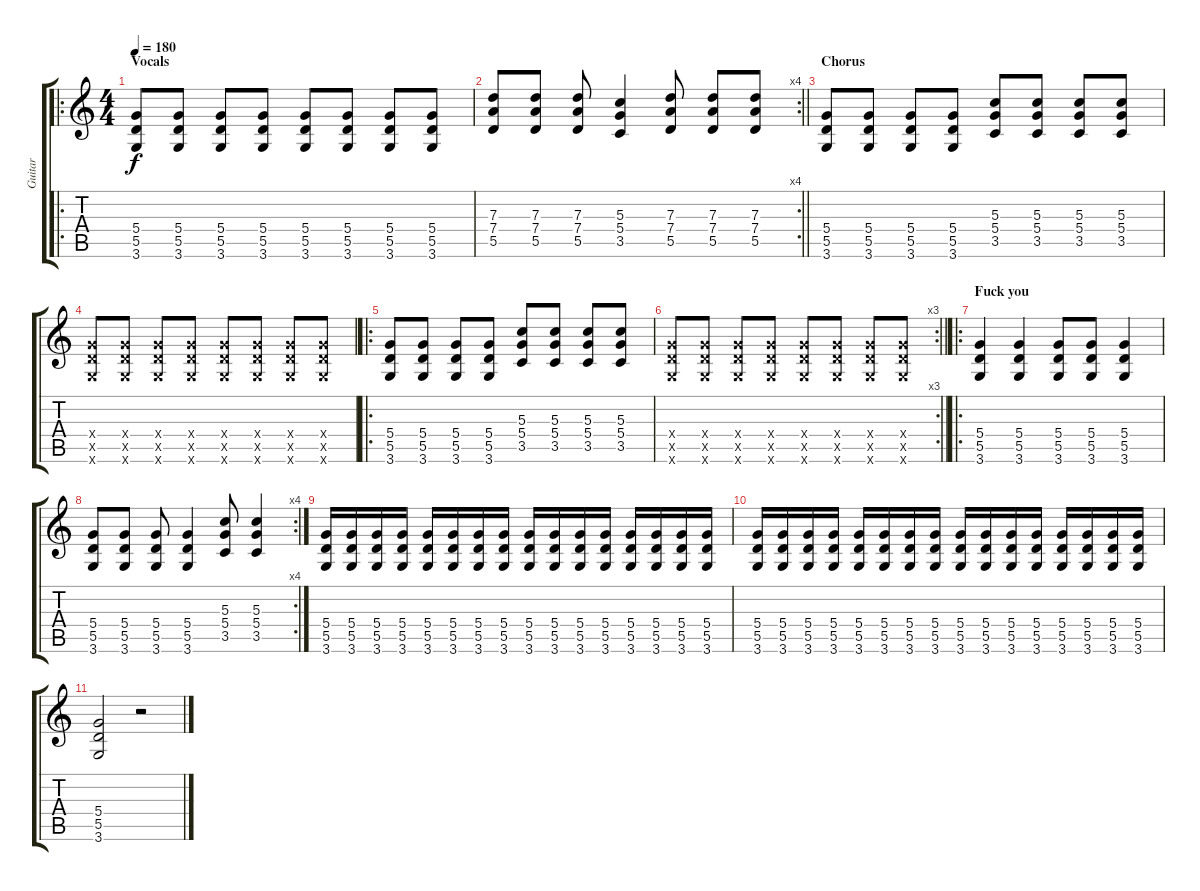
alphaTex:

\track ("Guitar" "Guitar") {instrument overdrivenguitar}
\staff {score tabs}
\tuning (E4 B3 G3 D3 A2 E2) {hide}
\ro
\ts (4 4)
\section ("" "Vocals")
\tempo 180
\clef g2
\ks c
(5.4 5.5 3.6).8{dy f} (5.4 5.5 3.6).8 (5.4 5.5 3.6).8 (5.4 5.5 3.6).8 (5.4 5.5 3.6).8 (5.4 5.5 3.6).8 (5.4 5.5 3.6).8 (5.4 5.5 3.6).8 |
\rc 4
\barLineRight lightlight
(7.3 7.4 5.5).8 (7.3 7.4 5.5).8 (7.3 7.4 5.5).8 (5.3 5.4 3.5).4 (7.3 7.4 5.5).8 (7.3 7.4 5.5).8 (7.3 7.4 5.5).8 |
\section ("" "Chorus")
(5.4 5.5 3.6).8 (5.4 5.5 3.6).8 (5.4 5.5 3.6).8 (5.4 5.5 3.6).8 (5.3 5.4 3.5).8 (5.3 5.4 3.5).8 (5.3 5.4 3.5).8 (5.3 5.4 3.5).8 |
(5.4{x} 5.5{x} 3.6{x}).8 (5.4{x} 5.5{x} 3.6{x}).8 (5.4{x} 5.5{x} 3.6{x}).8 (5.4{x} 5.5{x} 3.6{x}).8 (5.4{x} 5.5{x} 3.6{x}).8 (5.4{x} 5.5{x} 3.6{x}).8 (5.4{x} 5.5{x} 3.6{x}).8 (5.4{x} 5.5{x} 3.6{x}).8 |
\ro
(5.4 5.5 3.6).8 (5.4 5.5 3.6).8 (5.4 5.5 3.6).8 (5.4 5.5 3.6).8 (5.3 5.4 3.5).8 (5.3 5.4 3.5).8 (5.3 5.4 3.5).8 (5.3 5.4 3.5).8 |
\rc 3
\barLineRight lightlight
(5.4{x} 5.5{x} 3.6{x}).8 (5.4{x} 5.5{x} 3.6{x}).8 (5.4{x} 5.5{x} 3.6{x}).8 (5.4{x} 5.5{x} 3.6{x}).8 (5.4{x} 5.5{x} 3.6{x}).8 (5.4{x} 5.5{x} 3.6{x}).8 (5.4{x} 5.5{x} 3.6{x}).8 (5.4{x} 5.5{x} 3.6{x}).8 |
\ro
\section ("" "Fuck you")
(5.4 5.5 3.6).4 (5.4 5.5 3.6).4 (5.4 5.5 3.6).8 (5.4 5.5 3.6).8 (5.4 5.5 3.6).4 |
\rc 4
(5.4 5.5 3.6).8 (5.4 5.5 3.6).8 (5.4 5.5 3.6).8 (5.4 5.5 3.6).4 (5.3 5.4 3.5).8 (5.3 5.4 3.5).4 |
(5.4 5.5 3.6).16 (5.4 5.5 3.6).16 (5.4 5.5 3.6).16 (5.4 5.5 3.6).16 (5.4 5.5 3.6).16 (5.4 5.5 3.6).16 (5.4 5.5 3.6).16 (5.4 5.5 3.6).16 (5.4 5.5 3.6).16 (5.4 5.5 3.6).16 (5.4 5.5 3.6).16 (5.4 5.5 3.6).16 (5.4 5.5 3.6).16 (5.4 5.5 3.6).16 (5.4 5.5 3.6).16 (5.4 5.5 3.6).16 |
(5.4 5.5 3.6).16 (5.4 5.5 3.6).16 (5.4 5.5 3.6).16 (5.4 5.5 3.6).16 (5.4 5.5 3.6).16 (5.4 5.5 3.6).16 (5.4 5.5 3.6).16 (5.4 5.5 3.6).16 (5.4 5.5 3.6).16 (5.4 5.5 3.6).16 (5.4 5.5 3.6).16 (5.4 5.5 3.6).16 (5.4 5.5 3.6).16 (5.4 5.5 3.6).16 (5.4 5.5 3.6).16 (5.4 5.5 3.6).16 |
(5.4 5.5 3.6).2 r.2
